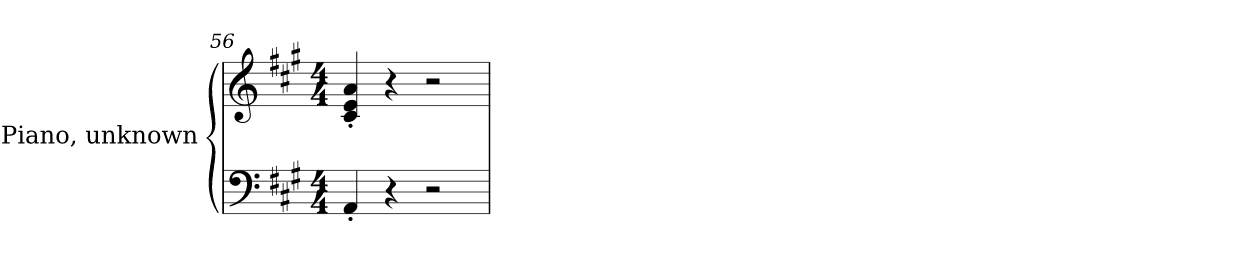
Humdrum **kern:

**kern	**kern
*part1	*part1
*staff2	*staff1
*I"Piano, unknown	*
*I'Pno.	*
!!LO:LB:g=z
*clefF4	*clefG2
*k[f#c#g#]	*k[f#c#g#]
*M4/4	*M4/4
=56	=56
4AA'/	4c#/' 4e/' 4a/'
4r	4r
2r	2r
=	=
*-	*-
